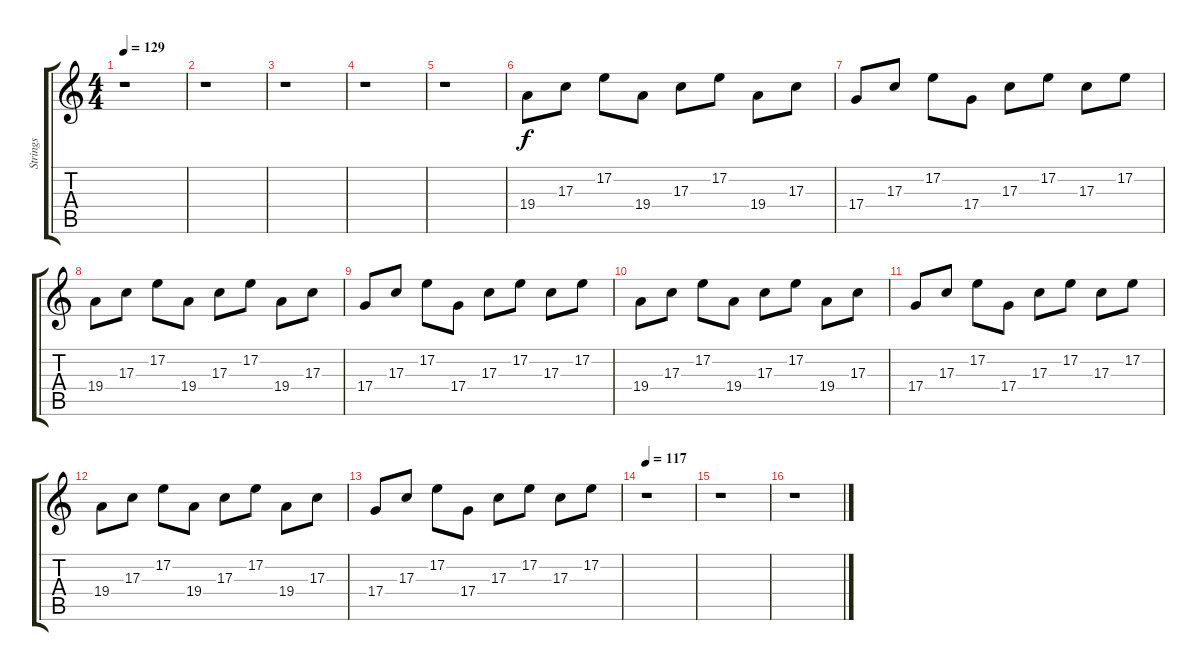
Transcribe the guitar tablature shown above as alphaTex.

\track ("Strings" "Strings") {instrument viola}
\staff {score tabs}
\tuning (E4 B3 G3 D3 A2 E2) {hide}
\ts (4 4)
\tempo 129
\clef g2
\ks c
r.1{dy f} |
r.1 |
r.1 |
r.1 |
r.1 |
19.4.8{volume 7} 17.3.8 17.2.8 19.4.8 17.3.8 17.2.8 19.4.8 17.3.8 |
17.4.8 17.3.8 17.2.8 17.4.8 17.3.8 17.2.8 17.3.8 17.2.8 |
19.4.8 17.3.8 17.2.8 19.4.8 17.3.8 17.2.8 19.4.8 17.3.8 |
17.4.8 17.3.8 17.2.8 17.4.8 17.3.8 17.2.8 17.3.8 17.2.8 |
19.4.8 17.3.8 17.2.8 19.4.8 17.3.8 17.2.8 19.4.8 17.3.8 |
17.4.8 17.3.8 17.2.8 17.4.8 17.3.8 17.2.8 17.3.8 17.2.8 |
19.4.8 17.3.8 17.2.8 19.4.8 17.3.8 17.2.8 19.4.8 17.3.8 |
17.4.8 17.3.8 17.2.8 17.4.8 17.3.8 17.2.8 17.3.8 17.2.8 |
\tempo 117
r.1 |
r.1 |
r.1
